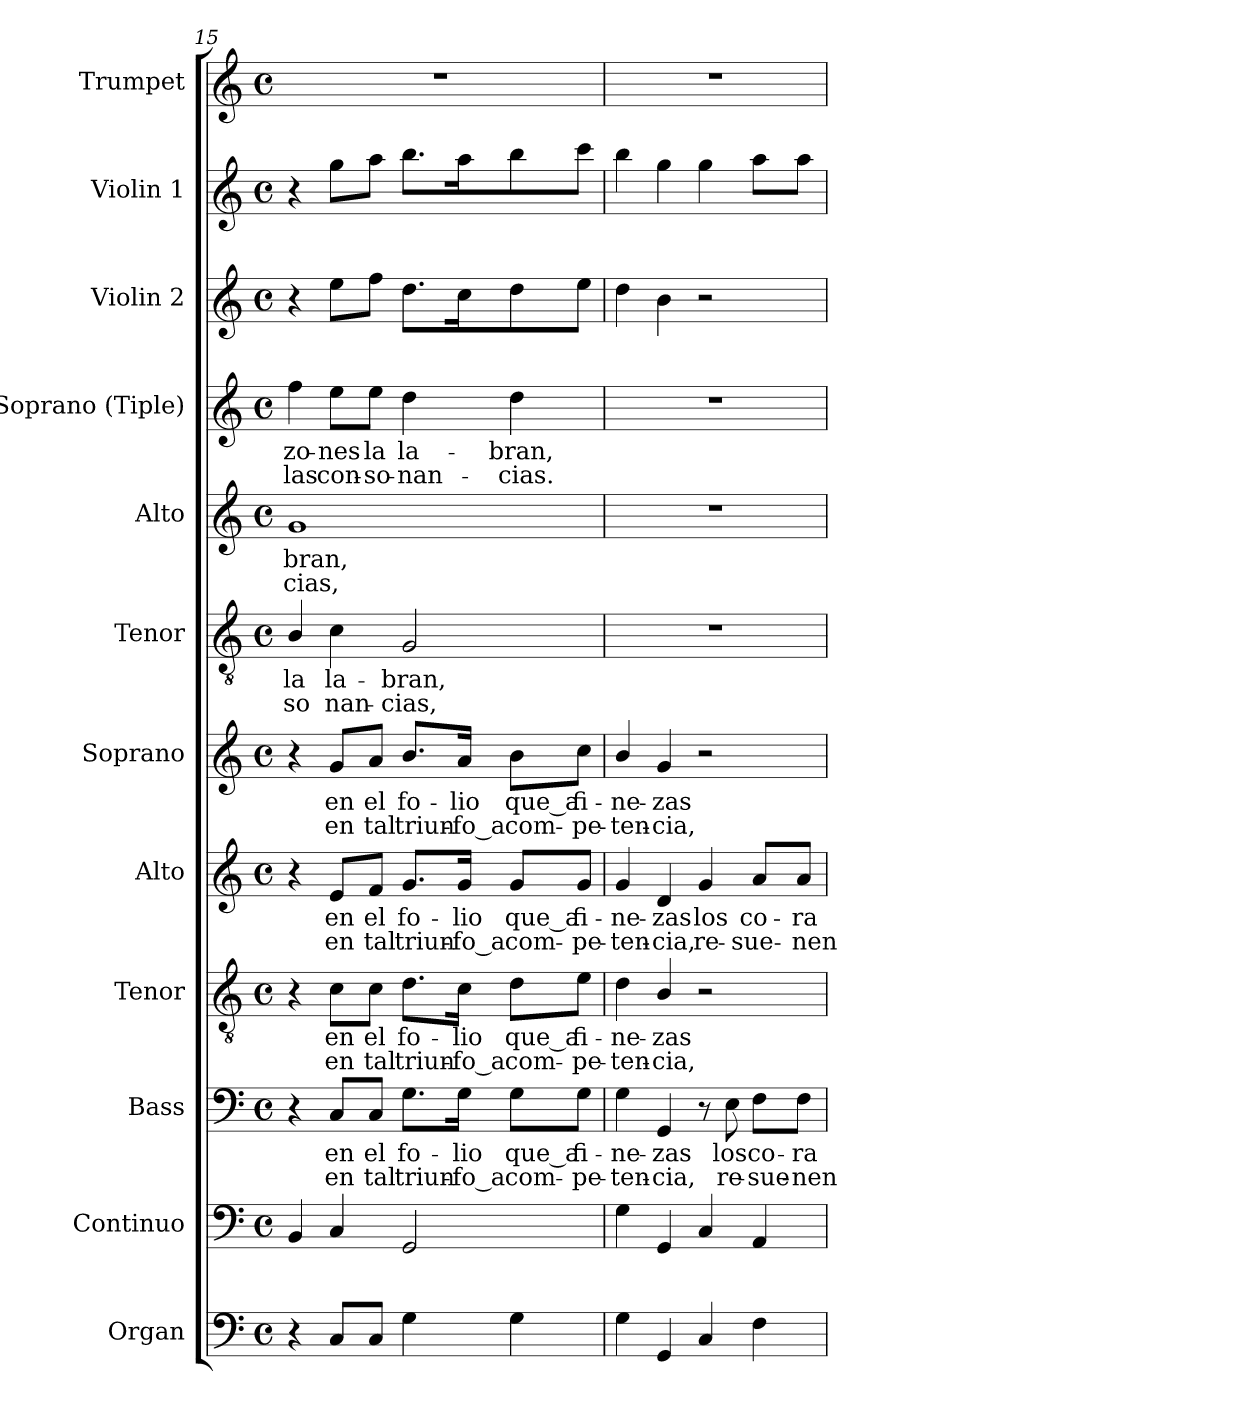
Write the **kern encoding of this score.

**kern	**kern	**kern	**text	**text	**kern	**text	**text	**kern	**text	**text	**kern	**text	**text	**kern	**text	**text	**kern	**text	**text	**kern	**text	**text	**kern	**kern	**kern
*part12	*part11	*part10	*part10	*part10	*part9	*part9	*part9	*part8	*part8	*part8	*part7	*part7	*part7	*part6	*part6	*part6	*part5	*part5	*part5	*part4	*part4	*part4	*part3	*part2	*part1
*staff12	*staff11	*staff10	*staff10	*staff10	*staff9	*staff9	*staff9	*staff8	*staff8	*staff8	*staff7	*staff7	*staff7	*staff6	*staff6	*staff6	*staff5	*staff5	*staff5	*staff4	*staff4	*staff4	*staff3	*staff2	*staff1
*I"Organ	*I"Continuo	*I"Bass	*	*	*I"Tenor	*	*	*I"Alto	*	*	*I"Soprano	*	*	*I"Tenor	*	*	*I"Alto	*	*	*I"Soprano (Tiple)	*	*	*I"Violin 2	*I"Violin 1	*I"Trumpet
*I'Org.	*I'Cont.	*I'B.	*	*	*I'T.	*	*	*I'A.	*	*	*I'S.	*	*	*I'T.	*	*	*I'A.	*	*	*I'S.	*	*	*I'Vln. 2	*I'Vln. 1	*I'Tpt.
!!LO:PB:g=z
*clefF4	*clefF4	*clefF4	*	*	*clefGv2	*	*	*clefG2	*	*	*clefG2	*	*	*clefGv2	*	*	*clefG2	*	*	*clefG2	*	*	*clefG2	*clefG2	*clefG2
*	*	*	*	*	*ITrd7c12	*	*	*	*	*	*	*	*	*ITrd7c12	*	*	*	*	*	*	*	*	*	*	*
*k[]	*k[]	*k[]	*	*	*k[]	*	*	*k[]	*	*	*k[]	*	*	*k[]	*	*	*k[]	*	*	*k[]	*	*	*k[]	*k[]	*k[]
*C:	*C:	*C:	*	*	*C:	*	*	*C:	*	*	*C:	*	*	*C:	*	*	*C:	*	*	*C:	*	*	*C:	*C:	*C:
*M4/4	*M4/4	*M4/4	*	*	*M4/4	*	*	*M4/4	*	*	*M4/4	*	*	*M4/4	*	*	*M4/4	*	*	*M4/4	*	*	*M4/4	*M4/4	*M4/4
*met(c)	*met(c)	*met(c)	*	*	*met(c)	*	*	*met(c)	*	*	*met(c)	*	*	*met(c)	*	*	*met(c)	*	*	*met(c)	*	*	*met(c)	*met(c)	*met(c)
=15	=15	=15	=15	=15	=15	=15	=15	=15	=15	=15	=15	=15	=15	=15	=15	=15	=15	=15	=15	=15	=15	=15	=15	=15	=15
!	!	!	!	!	!	!	!	!	!	!	!	!	!	!	!LO:LY:b:color=#000000	!LO:LY:b:color=#000000	!	!	!	!	!	!	!	!	!
!	!	!	!	!	!	!	!	!	!	!	!	!	!	!	!	!	!	!LO:LY:b:color=#000000	!LO:LY:b:color=#000000	!	!	!	!	!	!
!	!	!	!	!	!	!	!	!	!	!	!	!	!	!	!	!	!	!	!	!	!LO:LY:b:color=#000000	!LO:LY:b:color=#000000	!	!	!
4r	4BBi/	4r	.	.	4r	.	.	4r	.	.	4r	.	.	4BBi/	la	-so	1gi	-bran,	-cias,	4ffi\	-zo-	las	4r	4r	1r
!	!	!	!LO:LY:b:color=#000000	!LO:LY:b:color=#000000	!	!	!	!	!	!	!	!	!	!	!	!	!	!	!	!	!	!	!	!	!
!	!	!	!	!	!	!LO:LY:b:color=#000000	!LO:LY:b:color=#000000	!	!	!	!	!	!	!	!	!	!	!	!	!	!	!	!	!	!
!	!	!	!	!	!	!	!	!	!LO:LY:b:color=#000000	!LO:LY:b:color=#000000	!	!	!	!	!	!	!	!	!	!	!	!	!	!	!
!	!	!	!	!	!	!	!	!	!	!	!	!LO:LY:b:color=#000000	!LO:LY:b:color=#000000	!	!	!	!	!	!	!	!	!	!	!	!
!	!	!	!	!	!	!	!	!	!	!	!	!	!	!	!LO:LY:b:color=#000000	!LO:LY:b:color=#000000	!	!	!	!	!	!	!	!	!
!	!	!	!	!	!	!	!	!	!	!	!	!	!	!	!	!	!	!	!	!	!LO:LY:b:color=#000000	!LO:LY:b:color=#000000	!	!	!
8Ci/L	4Ci/	8Ci/L	en	en	8Ci\L	en	en	8ei/L	en	en	8gi/L	en	en	4Ci\	la-	nan-	.	.	.	8eei\L	-nes	con-	8eei\L	8ggi\L	.
!	!	!	!LO:LY:b:color=#000000	!LO:LY:b:color=#000000	!	!	!	!	!	!	!	!	!	!	!	!	!	!	!	!	!	!	!	!	!
!	!	!	!	!	!	!LO:LY:b:color=#000000	!LO:LY:b:color=#000000	!	!	!	!	!	!	!	!	!	!	!	!	!	!	!	!	!	!
!	!	!	!	!	!	!	!	!	!LO:LY:b:color=#000000	!LO:LY:b:color=#000000	!	!	!	!	!	!	!	!	!	!	!	!	!	!	!
!	!	!	!	!	!	!	!	!	!	!	!	!LO:LY:b:color=#000000	!LO:LY:b:color=#000000	!	!	!	!	!	!	!	!	!	!	!	!
!	!	!	!	!	!	!	!	!	!	!	!	!	!	!	!	!	!	!	!	!	!LO:LY:b:color=#000000	!LO:LY:b:color=#000000	!	!	!
8Ci/J	.	8Ci/J	el	tal	8Ci\J	el	tal	8fi/J	el	tal	8ai/J	el	tal	.	.	.	.	.	.	8eei\J	la	-so-	8ffi\J	8aai\J	.
!	!	!	!LO:LY:b:color=#000000	!LO:LY:b:color=#000000	!	!	!	!	!	!	!	!	!	!	!	!	!	!	!	!	!	!	!	!	!
!	!	!	!	!	!	!LO:LY:b:color=#000000	!LO:LY:b:color=#000000	!	!	!	!	!	!	!	!	!	!	!	!	!	!	!	!	!	!
!	!	!	!	!	!	!	!	!	!LO:LY:b:color=#000000	!LO:LY:b:color=#000000	!	!	!	!	!	!	!	!	!	!	!	!	!	!	!
!	!	!	!	!	!	!	!	!	!	!	!	!LO:LY:b:color=#000000	!LO:LY:b:color=#000000	!	!	!	!	!	!	!	!	!	!	!	!
!	!	!	!	!	!	!	!	!	!	!	!	!	!	!	!LO:LY:b:color=#000000	!LO:LY:b:color=#000000	!	!	!	!	!	!	!	!	!
!	!	!	!	!	!	!	!	!	!	!	!	!	!	!	!	!	!	!	!	!	!LO:LY:b:color=#000000	!LO:LY:b:color=#000000	!	!	!
4Gi\	2GGi/	8.Gi\L	fo-	triun-	8.Di\L	fo-	triun-	8.gi/L	fo-	triun-	8.bi/L	fo-	triun-	2GGi/	-bran,	-cias,	.	.	.	4ddi\	la-	-nan-	8.ddi\L	8.bbi\L	.
!	!	!	!LO:LY:b:color=#000000	!LO:LY:b:color=#000000	!	!	!	!	!	!	!	!	!	!	!	!	!	!	!	!	!	!	!	!	!
!	!	!	!	!	!	!LO:LY:b:color=#000000	!LO:LY:b:color=#000000	!	!	!	!	!	!	!	!	!	!	!	!	!	!	!	!	!	!
!	!	!	!	!	!	!	!	!	!LO:LY:b:color=#000000	!LO:LY:b:color=#000000	!	!	!	!	!	!	!	!	!	!	!	!	!	!	!
!	!	!	!	!	!	!	!	!	!	!	!	!LO:LY:b:color=#000000	!LO:LY:b:color=#000000	!	!	!	!	!	!	!	!	!	!	!	!
.	.	16Gi\Jk	-lio	-fo_a	16Ci\Jk	-lio	-fo_a	16gi/Jk	-lio	-fo_a	16ai/Jk	-lio	-fo_a	.	.	.	.	.	.	.	.	.	16cci\k	16aai\k	.
!	!	!	!LO:LY:b:color=#000000	!LO:LY:b:color=#000000	!	!	!	!	!	!	!	!	!	!	!	!	!	!	!	!	!	!	!	!	!
!	!	!	!	!	!	!LO:LY:b:color=#000000	!LO:LY:b:color=#000000	!	!	!	!	!	!	!	!	!	!	!	!	!	!	!	!	!	!
!	!	!	!	!	!	!	!	!	!LO:LY:b:color=#000000	!LO:LY:b:color=#000000	!	!	!	!	!	!	!	!	!	!	!	!	!	!	!
!	!	!	!	!	!	!	!	!	!	!	!	!LO:LY:b:color=#000000	!LO:LY:b:color=#000000	!	!	!	!	!	!	!	!	!	!	!	!
!	!	!	!	!	!	!	!	!	!	!	!	!	!	!	!	!	!	!	!	!	!LO:LY:b:color=#000000	!LO:LY:b:color=#000000	!	!	!
4Gi\	.	8Gi\L	que_a	com-	8Di\L	que_a	com-	8gi/L	que_a	com-	8bi\L	que_a	com-	.	.	.	.	.	.	4ddi\	-bran,	-cias.	8ddi\	8bbi\	.
!	!	!	!LO:LY:b:color=#000000	!LO:LY:b:color=#000000	!	!	!	!	!	!	!	!	!	!	!	!	!	!	!	!	!	!	!	!	!
!	!	!	!	!	!	!LO:LY:b:color=#000000	!LO:LY:b:color=#000000	!	!	!	!	!	!	!	!	!	!	!	!	!	!	!	!	!	!
!	!	!	!	!	!	!	!	!	!LO:LY:b:color=#000000	!LO:LY:b:color=#000000	!	!	!	!	!	!	!	!	!	!	!	!	!	!	!
!	!	!	!	!	!	!	!	!	!	!	!	!LO:LY:b:color=#000000	!LO:LY:b:color=#000000	!	!	!	!	!	!	!	!	!	!	!	!
.	.	8Gi\J	fi-	-pe-	8Ei\J	fi-	-pe-	8gi/J	fi-	-pe-	8cci\J	fi-	-pe-	.	.	.	.	.	.	.	.	.	8eei\J	8ccci\J	.
=16	=16	=16	=16	=16	=16	=16	=16	=16	=16	=16	=16	=16	=16	=16	=16	=16	=16	=16	=16	=16	=16	=16	=16	=16	=16
!	!	!	!LO:LY:b:color=#000000	!LO:LY:b:color=#000000	!	!	!	!	!	!	!	!	!	!	!	!	!	!	!	!	!	!	!	!	!
!	!	!	!	!	!	!LO:LY:b:color=#000000	!LO:LY:b:color=#000000	!	!	!	!	!	!	!	!	!	!	!	!	!	!	!	!	!	!
!	!	!	!	!	!	!	!	!	!LO:LY:b:color=#000000	!LO:LY:b:color=#000000	!	!	!	!	!	!	!	!	!	!	!	!	!	!	!
!	!	!	!	!	!	!	!	!	!	!	!	!LO:LY:b:color=#000000	!LO:LY:b:color=#000000	!	!	!	!	!	!	!	!	!	!	!	!
4Gi\	4Gi\	4Gi\	-ne-	-ten-	4Di\	-ne-	-ten-	4gi/	-ne-	-ten-	4bi/	-ne-	-ten-	1r	.	.	1r	.	.	1r	.	.	4ddi\	4bbi\	1r
!	!	!	!LO:LY:b:color=#000000	!LO:LY:b:color=#000000	!	!	!	!	!	!	!	!	!	!	!	!	!	!	!	!	!	!	!	!	!
!	!	!	!	!	!	!LO:LY:b:color=#000000	!LO:LY:b:color=#000000	!	!	!	!	!	!	!	!	!	!	!	!	!	!	!	!	!	!
!	!	!	!	!	!	!	!	!	!LO:LY:b:color=#000000	!LO:LY:b:color=#000000	!	!	!	!	!	!	!	!	!	!	!	!	!	!	!
!	!	!	!	!	!	!	!	!	!	!	!	!LO:LY:b:color=#000000	!LO:LY:b:color=#000000	!	!	!	!	!	!	!	!	!	!	!	!
4GGi/	4GGi/	4GGi/	-zas	-cia,	4BBi/	-zas	-cia,	4di/	-zas	-cia,	4gi/	-zas	-cia,	.	.	.	.	.	.	.	.	.	4bi\	4ggi\	.
!	!	!	!	!	!	!	!	!	!LO:LY:b:color=#000000	!LO:LY:b:color=#000000	!	!	!	!	!	!	!	!	!	!	!	!	!	!	!
4Ci/	4Ci/	8r	.	.	2r	.	.	4gi/	los	re-	2r	.	.	.	.	.	.	.	.	.	.	.	2r	4ggi\	.
!	!	!	!LO:LY:b:color=#000000	!LO:LY:b:color=#000000	!	!	!	!	!	!	!	!	!	!	!	!	!	!	!	!	!	!	!	!	!
.	.	8Ei\	los	re-	.	.	.	.	.	.	.	.	.	.	.	.	.	.	.	.	.	.	.	.	.
!	!	!	!LO:LY:b:color=#000000	!LO:LY:b:color=#000000	!	!	!	!	!	!	!	!	!	!	!	!	!	!	!	!	!	!	!	!	!
!	!	!	!	!	!	!	!	!	!LO:LY:b:color=#000000	!LO:LY:b:color=#000000	!	!	!	!	!	!	!	!	!	!	!	!	!	!	!
4Fi\	4AAi/	8Fi\L	co-	-sue-	.	.	.	8ai/L	co-	-sue-	.	.	.	.	.	.	.	.	.	.	.	.	.	8aai\L	.
!	!	!	!LO:LY:b:color=#000000	!LO:LY:b:color=#000000	!	!	!	!	!	!	!	!	!	!	!	!	!	!	!	!	!	!	!	!	!
!	!	!	!	!	!	!	!	!	!LO:LY:b:color=#000000	!LO:LY:b:color=#000000	!	!	!	!	!	!	!	!	!	!	!	!	!	!	!
.	.	8Fi\J	-ra-	-nen	.	.	.	8ai/J	-ra-	-nen	.	.	.	.	.	.	.	.	.	.	.	.	.	8aai\J	.
=	=	=	=	=	=	=	=	=	=	=	=	=	=	=	=	=	=	=	=	=	=	=	=	=	=
*-	*-	*-	*-	*-	*-	*-	*-	*-	*-	*-	*-	*-	*-	*-	*-	*-	*-	*-	*-	*-	*-	*-	*-	*-	*-
